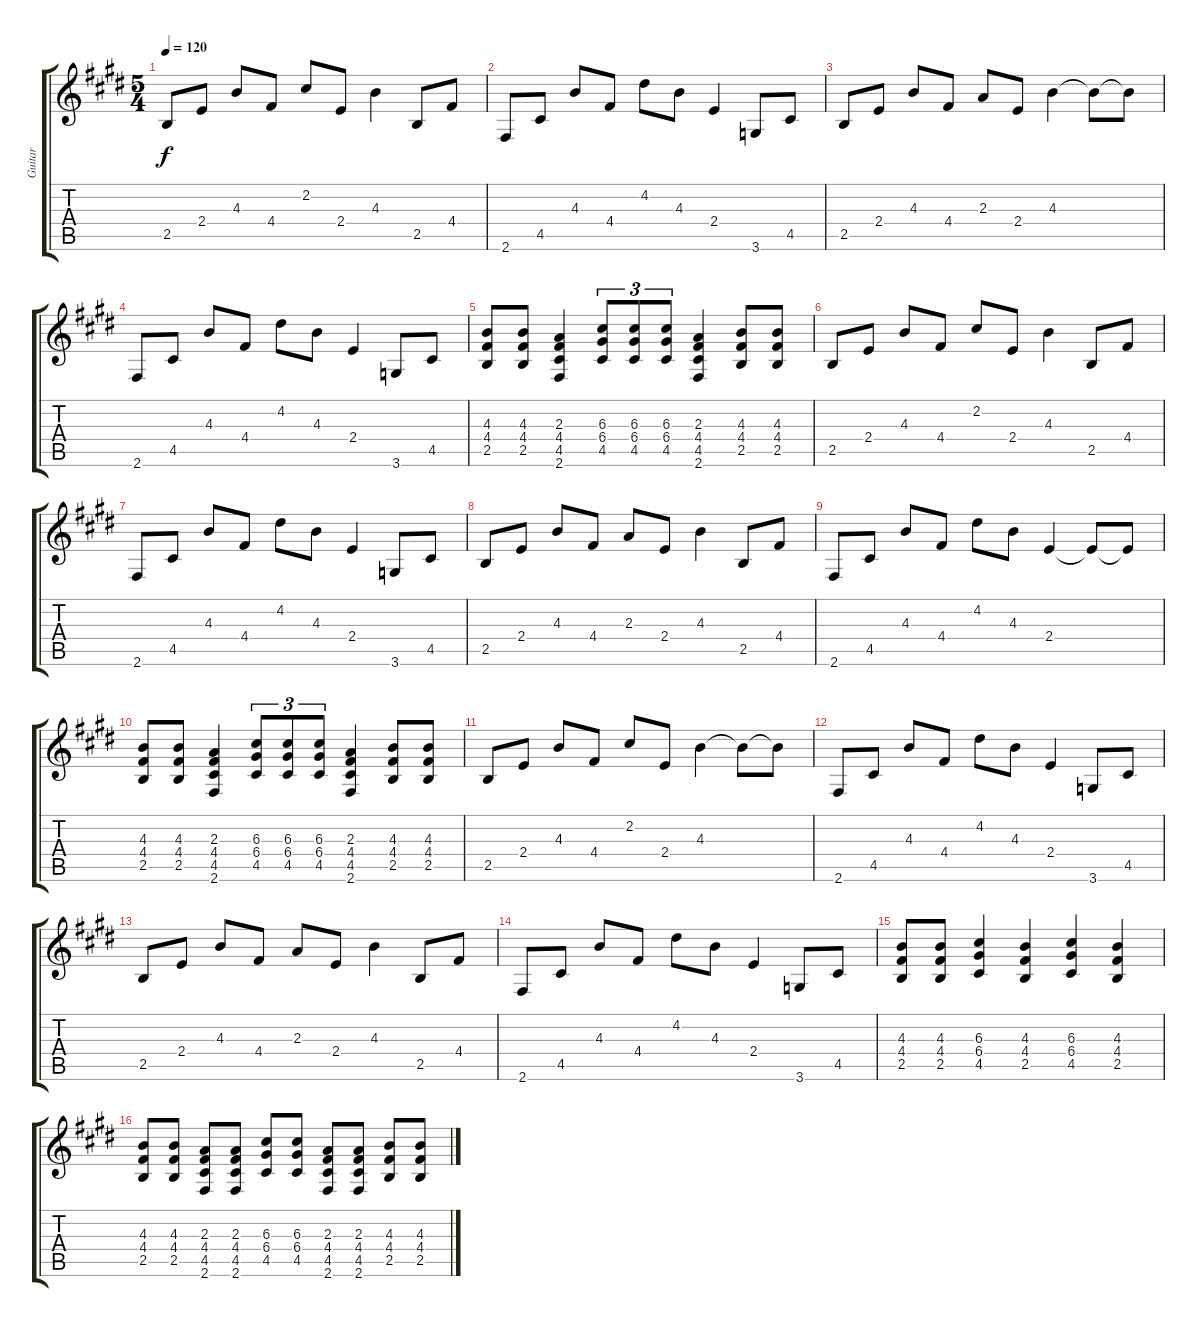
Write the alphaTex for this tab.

\track ("Guitar" "Guitar") {instrument acousticguitarnylon}
\staff {score tabs}
\tuning (E4 B3 G3 D3 A2 E2) {hide}
\ts (5 4)
\tempo 120
\clef g2
\ks e
2.5.8{dy f instrument acousticguitarnylon} 2.4.8 4.3.8 4.4.8 2.2.8 2.4.8 4.3.4 2.5.8 4.4.8 |
2.6.8 4.5.8 4.3.8 4.4.8 4.2.8 4.3.8 2.4.4 3.6.8 4.5.8 |
2.5.8 2.4.8 4.3.8 4.4.8 2.3.8 2.4.8 4.3.4 4.3{t}.8 4.3{t}.8 |
2.6.8 4.5.8 4.3.8 4.4.8 4.2.8 4.3.8 2.4.4 3.6.8 4.5.8 |
(4.3 4.4 2.5).8 (4.3 4.4 2.5).8 (2.3 4.4 4.5 2.6).4 (6.3 6.4 4.5).8{tu (3 2)} (6.3 6.4 4.5).8{tu (3 2)} (6.3 6.4 4.5).8{tu (3 2)} (2.3 4.4 4.5 2.6).4 (4.3 4.4 2.5).8 (4.3 4.4 2.5).8 |
2.5.8{instrument acousticguitarnylon} 2.4.8 4.3.8 4.4.8 2.2.8 2.4.8 4.3.4 2.5.8 4.4.8 |
2.6.8 4.5.8 4.3.8 4.4.8 4.2.8 4.3.8 2.4.4 3.6.8 4.5.8 |
2.5.8 2.4.8 4.3.8 4.4.8 2.3.8 2.4.8 4.3.4 2.5.8 4.4.8 |
2.6.8 4.5.8 4.3.8 4.4.8 4.2.8 4.3.8 2.4.4 2.4{t}.8 2.4{t}.8 |
(4.3 4.4 2.5).8 (4.3 4.4 2.5).8 (2.3 4.4 4.5 2.6).4 (6.3 6.4 4.5).8{tu (3 2)} (6.3 6.4 4.5).8{tu (3 2)} (6.3 6.4 4.5).8{tu (3 2)} (2.3 4.4 4.5 2.6).4 (4.3 4.4 2.5).8 (4.3 4.4 2.5).8 |
2.5.8{instrument acousticguitarnylon} 2.4.8 4.3.8 4.4.8 2.2.8 2.4.8 4.3.4 4.3{t}.8 4.3{t}.8 |
2.6.8 4.5.8 4.3.8 4.4.8 4.2.8 4.3.8 2.4.4 3.6.8 4.5.8 |
2.5.8 2.4.8 4.3.8 4.4.8 2.3.8 2.4.8 4.3.4 2.5.8 4.4.8 |
2.6.8 4.5.8 4.3.8 4.4.8 4.2.8 4.3.8 2.4.4 3.6.8 4.5.8 |
(4.3 4.4 2.5).8{instrument acousticguitarnylon} (4.3 4.4 2.5).8 (6.3 6.4 4.5).4 (4.3 4.4 2.5).4 (6.3 6.4 4.5).4 (4.3 4.4 2.5).4 |
(4.3 4.4 2.5).8 (4.3 4.4 2.5).8 (2.3 4.4 4.5 2.6).8 (2.3 4.4 4.5 2.6).8 (6.3 6.4 4.5).8 (6.3 6.4 4.5).8 (2.3 4.4 4.5 2.6).8 (2.3 4.4 4.5 2.6).8 (4.3 4.4 2.5).8 (4.3 4.4 2.5).8
